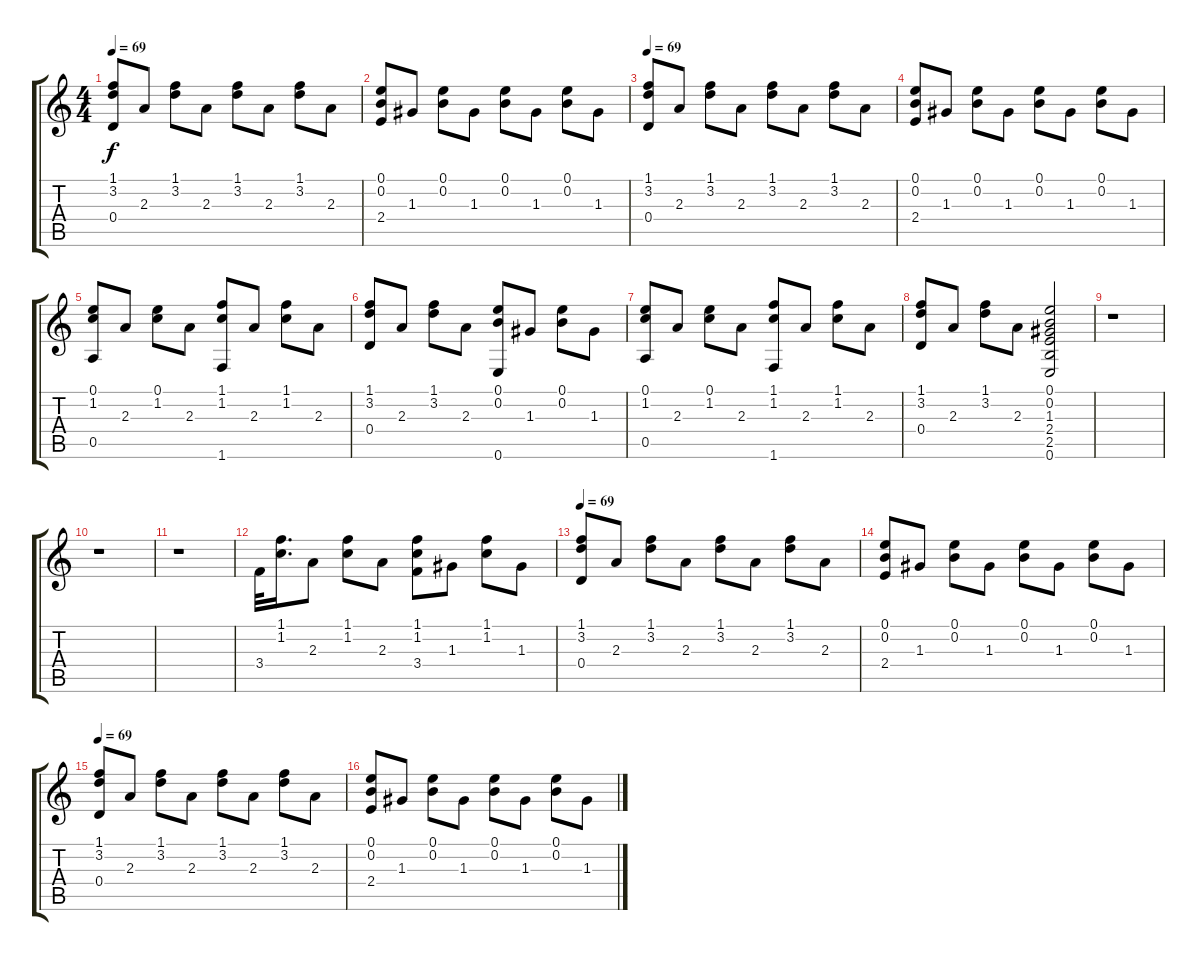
\track "" {instrument acousticguitarnylon}
\staff {score tabs}
\tuning (E4 B3 G3 D3 A2 E2) {hide}
\ts (4 4)
\tempo 69
\clef g2
\ks c
(1.1 3.2 0.4).8{dy f instrument acousticguitarnylon} 2.3.8 (1.1 3.2).8 2.3.8 (1.1 3.2).8 2.3.8 (1.1 3.2).8 2.3.8 |
(0.1 0.2 2.4).8 1.3.8 (0.1 0.2).8 1.3.8 (0.1 0.2).8 1.3.8 (0.1 0.2).8 1.3.8 |
\tempo 69
(1.1 3.2 0.4).8 2.3.8 (1.1 3.2).8 2.3.8 (1.1 3.2).8 2.3.8 (1.1 3.2).8 2.3.8 |
(0.1 0.2 2.4).8 1.3.8 (0.1 0.2).8 1.3.8 (0.1 0.2).8 1.3.8 (0.1 0.2).8 1.3.8 |
(0.1 1.2 0.5).8 2.3.8 (0.1 1.2).8 2.3.8 (1.1 1.2 1.6).8 2.3.8 (1.1 1.2).8 2.3.8 |
(1.1 3.2 0.4).8 2.3.8 (1.1 3.2).8 2.3.8 (0.1 0.2 0.6).8 1.3.8 (0.1 0.2).8 1.3.8 |
(0.1 1.2 0.5).8 2.3.8 (0.1 1.2).8 2.3.8 (1.1 1.2 1.6).8 2.3.8 (1.1 1.2).8 2.3.8 |
(1.1 3.2 0.4).8 2.3.8 (1.1 3.2).8 2.3.8 (0.1 0.2 1.3 2.4 2.5 0.6).2 |
r.1 |
r.1 |
r.1 |
3.4.32 (1.1 1.2).16{d} 2.3.8 (1.1 1.2).8 2.3.8 (1.1 1.2 3.4).8 1.3.8 (1.1 1.2).8 1.3.8 |
\tempo 69
(1.1 3.2 0.4).8 2.3.8 (1.1 3.2).8 2.3.8 (1.1 3.2).8 2.3.8 (1.1 3.2).8 2.3.8 |
(0.1 0.2 2.4).8 1.3.8 (0.1 0.2).8 1.3.8 (0.1 0.2).8 1.3.8 (0.1 0.2).8 1.3.8 |
\tempo 69
(1.1 3.2 0.4).8 2.3.8 (1.1 3.2).8 2.3.8 (1.1 3.2).8 2.3.8 (1.1 3.2).8 2.3.8 |
(0.1 0.2 2.4).8 1.3.8 (0.1 0.2).8 1.3.8 (0.1 0.2).8 1.3.8 (0.1 0.2).8 1.3.8
